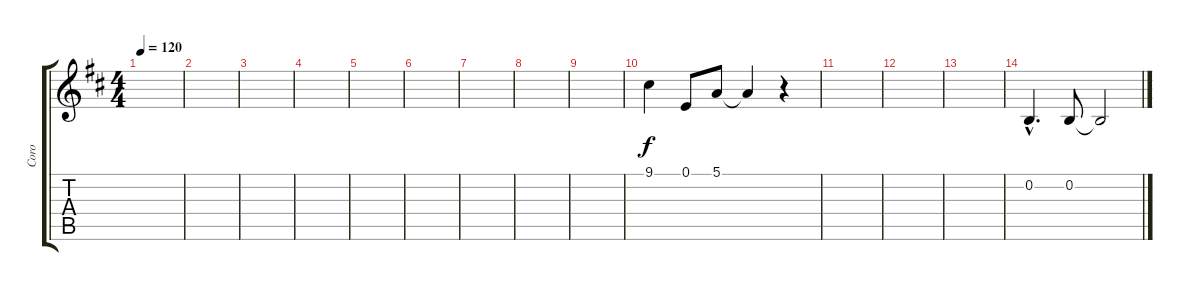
\track ("Coro" "Coro") {instrument choiraahs}
\staff {score tabs}
\tuning (E4 B3 G3 D3 A2 E2) {hide}
\ts (4 4)
\tempo 120
\clef g2
\ks d
|
|
|
|
|
|
|
|
|
9.1.4 0.1.8 5.1.8 5.1{t}.4 r.4 |
|
|
|
0.2{hac}.4{d} 0.2.8 0.2{t}.2
